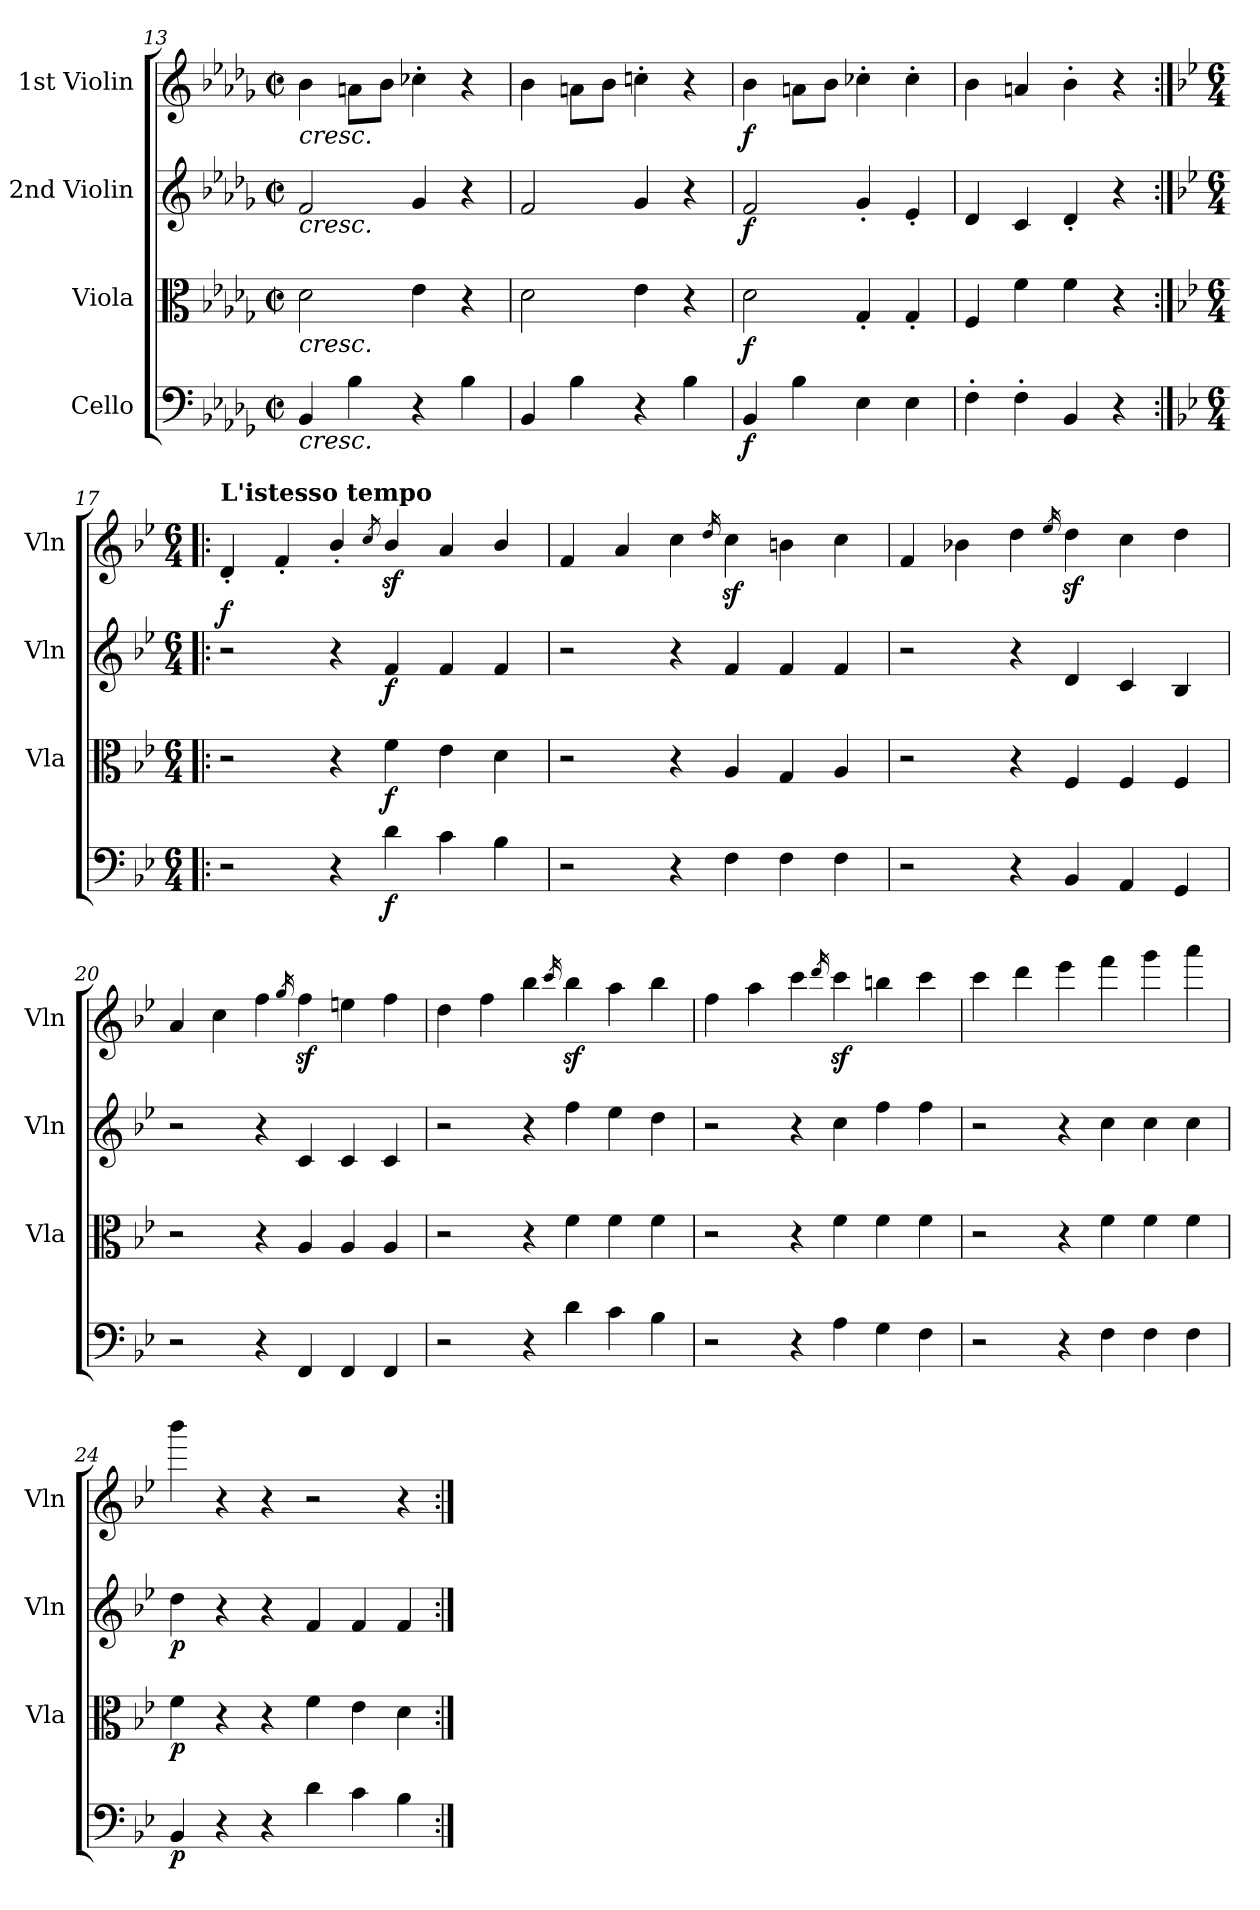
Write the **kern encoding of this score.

**kern	**dynam	**kern	**dynam	**kern	**dynam	**kern	**dynam
*part4	*part4	*part3	*part3	*part2	*part2	*part1	*part1
*staff4	*staff4	*staff3	*staff3	*staff2	*staff2	*staff1	*staff1
*I"Cello	*	*I"Viola	*	*I"2nd Violin	*	*I"1st Violin	*
*	*	*I'Vla	*	*I'Vln	*	*I'Vln	*
*clefF4	*	*clefC3	*	*clefG2	*	*clefG2	*
*k[b-e-a-d-g-]	*	*k[b-e-a-d-g-]	*	*k[b-e-a-d-g-]	*	*k[b-e-a-d-g-]	*
*b-:	*	*b-:	*	*b-:	*	*b-:	*
*M2/2	*	*M2/2	*	*M2/2	*	*M2/2	*
*met(c|)	*	*met(c|)	*	*met(c|)	*	*met(c|)	*
=13	=13	=13	=13	=13	=13	=13	=13
!	!	!	!	!	!	!LO:TX:b:i:t=cresc.	!
!	!	!	!	!LO:TX:b:i:t=cresc.	!	!	!
!	!	!LO:TX:b:i:t=cresc.	!	!	!	!	!
!LO:TX:b:i:t=cresc.	!	!	!	!	!	!	!
4BB-/	.	2d-\	.	2f/	.	4b-\	.
4B-\	.	.	.	.	.	8an\L	.
.	.	.	.	.	.	8b-\J	.
4r	.	4e-\	.	4g-/	.	4cc-X'\	.
4B-\	.	4r	.	4r	.	4r	.
=14	=14	=14	=14	=14	=14	=14	=14
4BB-/	.	2d-\	.	2f/	.	4b-\	.
4B-\	.	.	.	.	.	8an\L	.
.	.	.	.	.	.	8b-\J	.
4r	.	4e-\	.	4g-/	.	4ccn'\	.
4B-\	.	4r	.	4r	.	4r	.
!!LO:PB:g=z
=15	=15	=15	=15	=15	=15	=15	=15
!	!LO:DY:b	!	!LO:DY:b	!	!LO:DY:b	!	!LO:DY:b
4BB-/	f	2d-\	f	2f/	f	4b-\	f
4B-\	.	.	.	.	.	8an\L	.
.	.	.	.	.	.	8b-\J	.
4E-\	.	4G-'/	.	4g-'/	.	4cc-X'\	.
4E-\	.	4G-'/	.	4e-'/	.	4cc-'\	.
=16	=16	=16	=16	=16	=16	=16	=16
4F'\	.	4F/	.	4d-/	.	4b-\	.
4F'\	.	4f\	.	4c/	.	4an/	.
4BB-/	.	4f\	.	4d-'/	.	4b-'\	.
4r	.	4r	.	4r	.	4r	.
=17:|!|:	=17:|!|:	=17:|!|:	=17:|!|:	=17:|!|:	=17:|!|:	=17:|!|:	=17:|!|:
*k[b-e-]	*	*k[b-e-]	*	*k[b-e-]	*	*k[b-e-]	*
*g:	*	*g:	*	*g:	*	*g:	*
*M6/4	*	*M6/4	*	*M6/4	*	*M6/4	*
!	!	!	!	!	!	!LO:TX:a:B:t=L'istesso tempo	!
!	!	!	!	!	!LO:DY:a	!	!
2r	.	2r	.	2r	f	4d'/	.
.	.	.	.	.	.	4f'/	.
4r	.	4r	.	4r	.	4b-'/	.
.	.	.	.	.	.	8qcc/	.
!	!LO:DY:b	!	!LO:DY:b	!	!LO:DY:b	!	!
4d\	f	4f\	f	4f/	f	4b-z</	.
4c\	.	4e-\	.	4f/	.	4a/	.
4B-\	.	4d\	.	4f/	.	4b-/	.
=18	=18	=18	=18	=18	=18	=18	=18
2r	.	2r	.	2r	.	4f/	.
.	.	.	.	.	.	4a/	.
4r	.	4r	.	4r	.	4cc\	.
.	.	.	.	.	.	16qdd/	.
4F\	.	4A/	.	4f/	.	4ccz<\	.
4F\	.	4G/	.	4f/	.	4bn\	.
4F\	.	4A/	.	4f/	.	4cc\	.
!!LO:LB:g=z
=19	=19	=19	=19	=19	=19	=19	=19
2r	.	2r	.	2r	.	4f/	.
.	.	.	.	.	.	4b-X\	.
4r	.	4r	.	4r	.	4dd\	.
.	.	.	.	.	.	16qee-/	.
4BB-/	.	4F/	.	4d/	.	4ddz<\	.
4AA/	.	4F/	.	4c/	.	4cc\	.
4GG/	.	4F/	.	4B-/	.	4dd\	.
=20	=20	=20	=20	=20	=20	=20	=20
2r	.	2r	.	2r	.	4a/	.
.	.	.	.	.	.	4cc\	.
4r	.	4r	.	4r	.	4ff\	.
.	.	.	.	.	.	16qgg/	.
4FF/	.	4A/	.	4c/	.	4ffz<\	.
4FF/	.	4A/	.	4c/	.	4een\	.
4FF/	.	4A/	.	4c/	.	4ff\	.
!!LO:PB:g=z
=21	=21	=21	=21	=21	=21	=21	=21
2r	.	2r	.	2r	.	4dd\	.
.	.	.	.	.	.	4ff\	.
4r	.	4r	.	4r	.	4bb-\	.
.	.	.	.	.	.	16qccc/	.
4d\	.	4f\	.	4ff\	.	4bb-z<\	.
4c\	.	4f\	.	4ee-\	.	4aa\	.
4B-\	.	4f\	.	4dd\	.	4bb-\	.
=22	=22	=22	=22	=22	=22	=22	=22
2r	.	2r	.	2r	.	4ff\	.
.	.	.	.	.	.	4aa\	.
4r	.	4r	.	4r	.	4ccc\	.
.	.	.	.	.	.	16qddd/	.
4A\	.	4f\	.	4cc\	.	4cccz<\	.
4G\	.	4f\	.	4ff\	.	4bbn\	.
4F\	.	4f\	.	4ff\	.	4ccc\	.
=23	=23	=23	=23	=23	=23	=23	=23
2r	.	2r	.	2r	.	4ccc\	.
.	.	.	.	.	.	4ddd\	.
4r	.	4r	.	4r	.	4eee-\	.
4F\	.	4f\	.	4cc\	.	4fff\	.
4F\	.	4f\	.	4cc\	.	4ggg\	.
4F\	.	4f\	.	4cc\	.	4aaa\	.
=24	=24	=24	=24	=24	=24	=24	=24
!	!LO:DY:b	!	!LO:DY:b	!	!LO:DY:b	!	!
4BB-/	p	4f\	p	4dd\	p	4bbb-\	.
4r	.	4r	.	4r	.	4r	.
4r	.	4r	.	4r	.	4r	.
4d\	.	4f\	.	4f/	.	2r	.
4c\	.	4e-\	.	4f/	.	.	.
4B-\	.	4d\	.	4f/	.	4r	.
=:|!	=:|!	=:|!	=:|!	=:|!	=:|!	=:|!	=:|!
*-	*-	*-	*-	*-	*-	*-	*-
